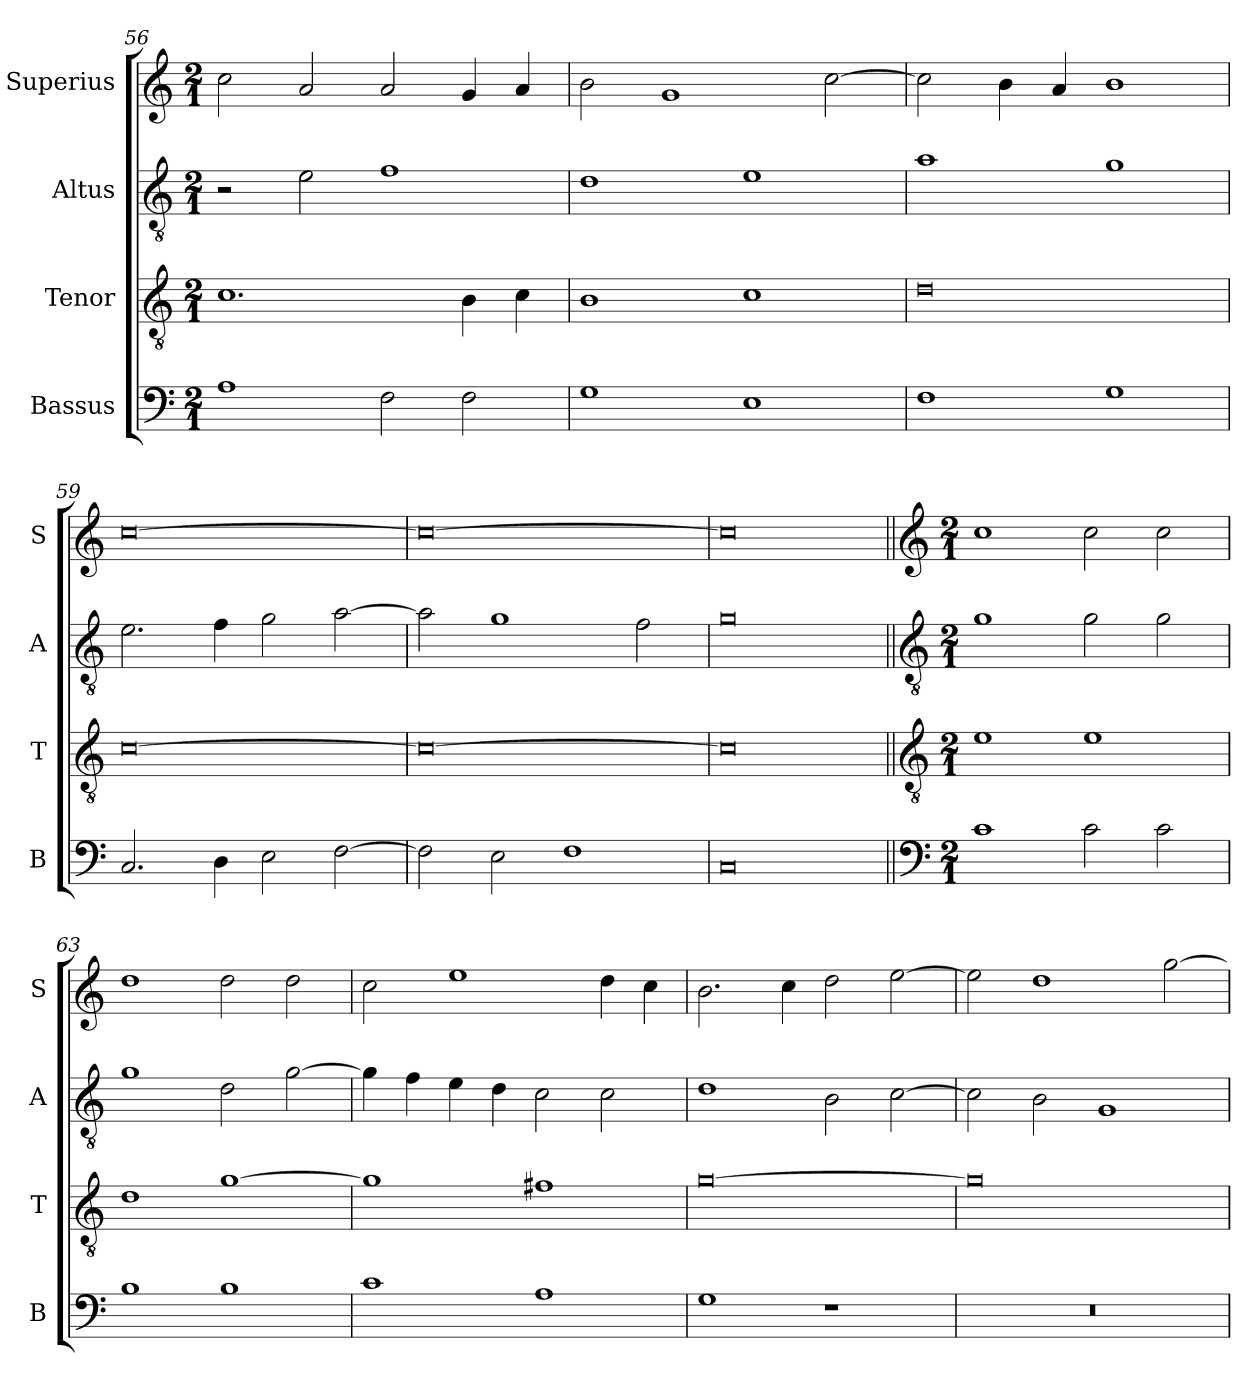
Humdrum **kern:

**kern	**kern	**kern	**kern
*part4	*part3	*part2	*part1
*staff4	*staff3	*staff2	*staff1
*I"Bassus	*I"Tenor	*I"Altus	*I"Superius
*I'B	*I'T	*I'A	*I'S
*clefF4	*clefGv2	*clefGv2	*clefG2
*k[]	*k[]	*k[]	*k[]
*M2/1	*M2/1	*M2/1	*M2/1
=56	=56	=56	=56
1A	1.c	2r	2cc\
.	.	2e\	2a/
2F\	.	1f	2a/
2F\	4B\	.	4g/
.	4c\	.	4a/
=57	=57	=57	=57
1G	1B	1d	2b\
.	.	.	1g
1E	1c	1e	.
.	.	.	[2cc\
=58	=58	=58	=58
1F	0d	1a	2cc\]
.	.	.	4b\
.	.	.	4a/
1G	.	1g	1b
=59	=59	=59	=59
2.C/	[0c	2.e\	[0cc
4D\	.	4f\	.
2E\	.	2g\	.
[2F\	.	[2a\	.
=60	=60	=60	=60
2F\]	0c_	2a\]	0cc_
2E\	.	1g	.
1F	.	.	.
.	.	2f\	.
=61	=61	=61	=61
0C	0c]	0g	0cc]
!!LO:LB:g=z
=62||	=62||	=62||	=62||
*clefF4	*clefGv2	*clefGv2	*clefG2
*k[]	*k[]	*k[]	*k[]
*M2/1	*M2/1	*M2/1	*M2/1
1c	1e	1g	1cc
2c\	1e	2g\	2cc\
2c\	.	2g\	2cc\
=63	=63	=63	=63
1B	1d	1g	1dd
1B	[1g	2d\	2dd\
.	.	[2g\	2dd\
=64	=64	=64	=64
1c	1g]	4g\]	2cc\
.	.	4f\	.
.	.	4e\	1ee
.	.	4d\	.
1A	1f#X	2c\	.
.	.	2c\	4dd\
.	.	.	4cc\
=65	=65	=65	=65
1G	[0g	1d	2.b\
.	.	.	4cc\
1r	.	2B\	2dd\
.	.	[2c\	[2ee\
=66	=66	=66	=66
0r	0g]	2c\]	2ee\]
.	.	2B\	1dd
.	.	1G	.
.	.	.	[2gg\
=	=	=	=
*-	*-	*-	*-
